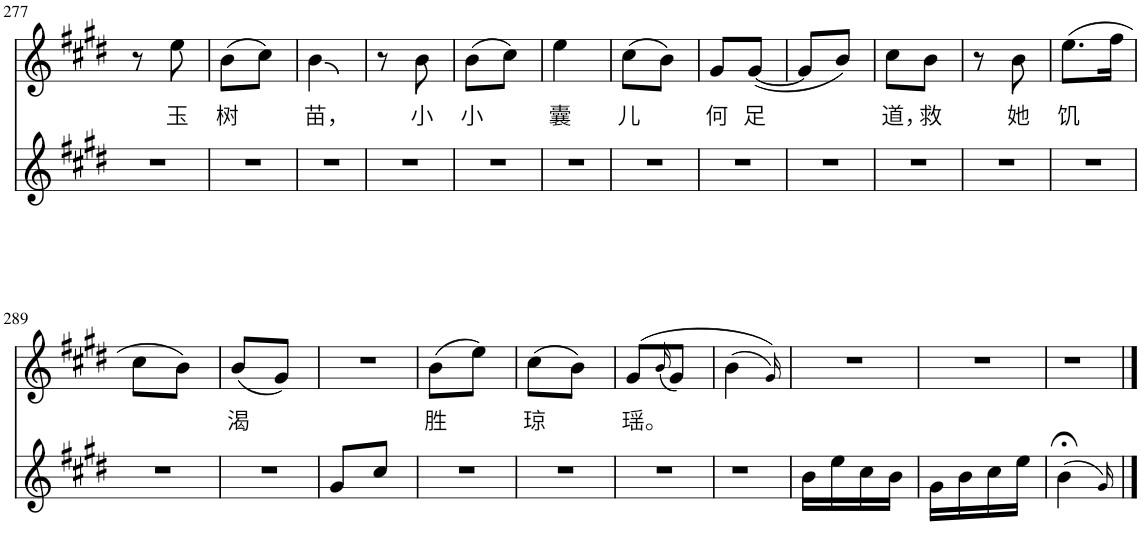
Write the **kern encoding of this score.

**kern	**kern	**text
*part2	*part1	*part1
*staff2	*staff1	*staff1
*I"Piano	*I"Piano	*
*I'Pno	*I'Pno	*
!!LO:PB:g=z
*clefG2	*clefG2	*
*k[f#c#g#d#]	*k[f#c#g#d#]	*
*M1/4	*M1/4	*
=277	=277	=277
4r	8r	.
!	!	!LO:LY:b
.	8ee\	玉
=278	=278	=278
!	!	!LO:LY:b
4r	(8b\L	树
.	8cc#\J)	.
=279	=279	=279
!	!	!LO:LY:b
4r	4b\	苗，
=280	=280	=280
4r	8r	.
!	!	!LO:LY:b
.	8b\	小
=281	=281	=281
!	!	!LO:LY:b
4r	(8b\L	小
.	8cc#\J)	.
=282	=282	=282
!	!	!LO:LY:b
4r	4ee\	囊
=283	=283	=283
!	!	!LO:LY:b
4r	(8cc#\L	儿
.	8b\J)	.
=284	=284	=284
!	!	!LO:LY:b
4r	8g#/L	何
!	!	!LO:LY:b
.	([8g#/J	足
=285	=285	=285
4r	8g#/L]	.
.	8b/J)	.
=286	=286	=286
!	!	!LO:LY:b
4r	8cc#\L	道，
!	!	!LO:LY:b
.	8b\J	救
=287	=287	=287
4r	8r	.
!	!	!LO:LY:b
.	8b\	她
=288	=288	=288
!	!	!LO:LY:b
4r	(8.ee\L	饥
.	16ff#\Jk	.
!!LO:LB:g=z
=289	=289	=289
4r	8cc#\L	.
.	8b\J)	.
=290	=290	=290
!	!	!LO:LY:b
4r	(8b/L	渴
.	8g#/J)	.
=291	=291	=291
8g#/L	4r	.
8cc#/J	.	.
=292	=292	=292
!	!	!LO:LY:b
4r	(8b\L	胜
.	8ee\J)	.
=293	=293	=293
!	!	!LO:LY:b
4r	(8cc#\L	琼
.	8b\J)	.
=294	=294	=294
!	!	!LO:LY:b
4r	(8g#/L	瑶。
.	(16qb/	.
.	8g#/J)	.
=295	=295	=295
4r	(4b\	.
.	16qg#/))	.
=296	=296	=296
16b\LL	4r	.
16ee\	.	.
16cc#\	.	.
16b\JJ	.	.
=297	=297	=297
16g#\LL	4r	.
16b\	.	.
16cc#\	.	.
16ee\JJ	.	.
=298	=298	=298
(4b;<\	4r	.
16qg#/)	.	.
==	==	==
*-	*-	*-
